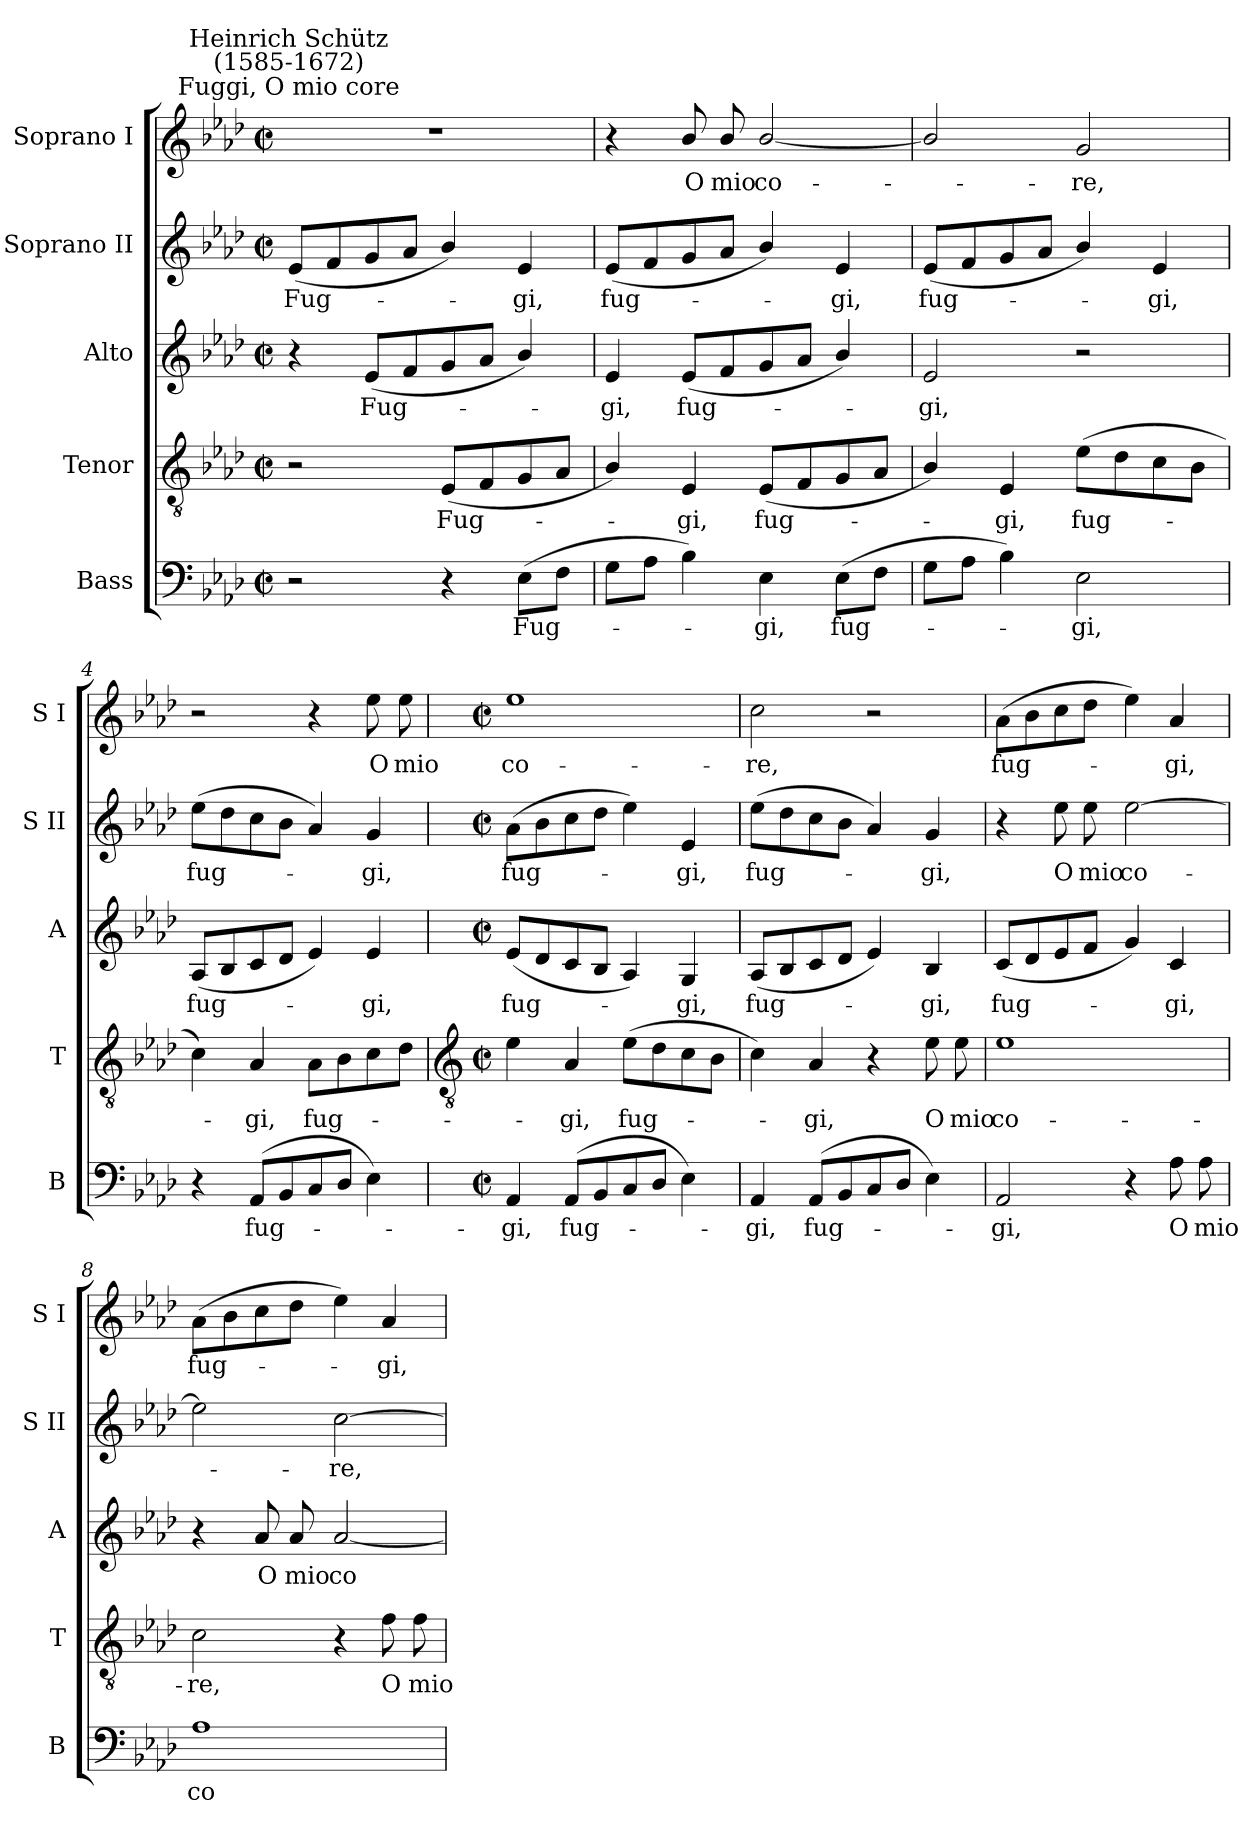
**kern	**text	**kern	**text	**kern	**text	**kern	**text	**kern	**text
*part5	*part5	*part4	*part4	*part3	*part3	*part2	*part2	*part1	*part1
*staff5	*staff5	*staff4	*staff4	*staff3	*staff3	*staff2	*staff2	*staff1	*staff1
*I"Bass	*	*I"Tenor	*	*I"Alto	*	*I"Soprano II	*	*I"Soprano I	*
*I'B	*	*I'T	*	*I'A	*	*I'S II	*	*I'S I	*
*clefF4	*	*clefGv2	*	*clefG2	*	*clefG2	*	*clefG2	*
*k[b-e-a-d-]	*	*k[b-e-a-d-]	*	*k[b-e-a-d-]	*	*k[b-e-a-d-]	*	*k[b-e-a-d-]	*
*A-:	*	*A-:	*	*A-:	*	*A-:	*	*A-:	*
*M2/2	*	*M2/2	*	*M2/2	*	*M2/2	*	*M2/2	*
*met(c|)	*	*met(c|)	*	*met(c|)	*	*met(c|)	*	*met(c|)	*
=1	=1	=1	=1	=1	=1	=1	=1	=1	=1
!	!	!	!	!	!	!	!	!LO:TX:a:cj:t=Fuggi, O mio core	!
!	!	!	!	!	!	!	!	!LO:TX:a:cj:t=Heinrich Schütz\n(1585-1672)	!
!	!	!	!	!	!	!	!LO:LY:b	!	!
2r	.	2r	.	4r	.	(<8e-L	Fug-	1r	.
.	.	.	.	.	.	8f	.	.	.
!	!	!	!	!	!LO:LY:b	!	!	!	!
.	.	.	.	(<8e-L	Fug-	8g	.	.	.
.	.	.	.	8f	.	8a-J	.	.	.
!	!	!	!LO:LY:b	!	!	!	!	!	!
4r	.	(<8E-L	Fug-	8g	.	4b-/)	.	.	.
.	.	8F	.	8a-J	.	.	.	.	.
!	!LO:LY:b	!	!	!	!	!	!LO:LY:b	!	!
(>8E-L	Fug-	8G	.	4b-/)	.	4e-	gi,	.	.
8FJ	.	8A-J	.	.	.	.	.	.	.
=2	=2	=2	=2	=2	=2	=2	=2	=2	=2
!	!	!	!	!	!LO:LY:b	!	!LO:LY:b	!	!
8GL	.	4B-/)	.	4e-	gi,	(<8e-L	fug-	4r	.
8A-J	.	.	.	.	.	8f	.	.	.
!	!	!	!LO:LY:b	!	!LO:LY:b	!	!	!	!LO:LY:b
4B-)	.	4E-	gi,	(<8e-L	fug-	8g	.	8b-/	O
!	!	!	!	!	!	!	!	!	!LO:LY:b
.	.	.	.	8f	.	8a-J	.	8b-/	mio
!	!LO:LY:b	!	!LO:LY:b	!	!	!	!	!	!LO:LY:b
4E-	gi,	(<8E-L	fug-	8g	.	4b-/)	.	[2b-/	co-
.	.	8F	.	8a-J	.	.	.	.	.
!	!LO:LY:b	!	!	!	!	!	!LO:LY:b	!	!
(>8E-L	fug-	8G	.	4b-/)	.	4e-	gi,	.	.
8FJ	.	8A-J	.	.	.	.	.	.	.
=3	=3	=3	=3	=3	=3	=3	=3	=3	=3
!	!	!	!	!	!LO:LY:b	!	!LO:LY:b	!	!
8GL	.	4B-/)	.	2e-	gi,	(<8e-L	fug-	2b-/]	.
8A-J	.	.	.	.	.	8f	.	.	.
!	!	!	!LO:LY:b	!	!	!	!	!	!
4B-)	.	4E-	gi,	.	.	8g	.	.	.
.	.	.	.	.	.	8a-J	.	.	.
!	!LO:LY:b	!	!LO:LY:b	!	!	!	!	!	!LO:LY:b
2E-	gi,	(>8e-L	fug-	2r	.	4b-/)	.	2g	re,
.	.	8d-	.	.	.	.	.	.	.
!	!	!	!	!	!	!	!LO:LY:b	!	!
.	.	8c	.	.	.	4e-	gi,	.	.
.	.	8B-J	.	.	.	.	.	.	.
=4	=4	=4	=4	=4	=4	=4	=4	=4	=4
!	!	!	!	!	!LO:LY:b	!	!LO:LY:b	!	!
4r	.	4c)	.	(<8A-L	fug-	(>8ee-L	fug-	2r	.
.	.	.	.	8B-	.	8dd-	.	.	.
!	!LO:LY:b	!	!LO:LY:b	!	!	!	!	!	!
(<8AA-L	fug-	4A-	gi,	8c	.	8cc	.	.	.
8BB-	.	.	.	8d-J	.	8b-J	.	.	.
!	!	!	!LO:LY:b	!	!	!	!	!	!
8C	.	8A-L	fug-	4e-)	.	4a-)	.	4r	.
8D-J	.	8B-	.	.	.	.	.	.	.
!	!	!	!	!	!LO:LY:b	!	!LO:LY:b	!	!LO:LY:b
4E-)	.	8c	.	4e-	gi,	4g	gi,	8ee-	O
!	!	!	!	!	!	!	!	!	!LO:LY:b
.	.	8d-J	.	.	.	.	.	8ee-	mio
!!LO:LB:g=z
=5	=5	=5	=5	=5	=5	=5	=5	=5	=5
*	*	*clefGv2	*	*	*	*	*	*	*
*M2/2	*	*M2/2	*	*M2/2	*	*M2/2	*	*M2/2	*
*met(c|)	*	*met(c|)	*	*met(c|)	*	*met(c|)	*	*met(c|)	*
!	!LO:LY:b	!	!	!	!LO:LY:b	!	!LO:LY:b	!	!LO:LY:b
4AA-	gi,	4e-	.	(<8e-L	fug-	(>8a-L	fug-	1ee-	co-
.	.	.	.	8d-	.	8b-	.	.	.
!	!LO:LY:b	!	!LO:LY:b	!	!	!	!	!	!
(<8AA-L	fug-	4A-	gi,	8c	.	8cc	.	.	.
8BB-	.	.	.	8B-J	.	8dd-J	.	.	.
!	!	!	!LO:LY:b	!	!	!	!	!	!
8C	.	(>8e-L	fug-	4A-)	.	4ee-)	.	.	.
8D-J	.	8d-	.	.	.	.	.	.	.
!	!	!	!	!	!LO:LY:b	!	!LO:LY:b	!	!
4E-)	.	8c	.	4G	gi,	4e-	gi,	.	.
.	.	8B-J	.	.	.	.	.	.	.
=6	=6	=6	=6	=6	=6	=6	=6	=6	=6
!	!LO:LY:b	!	!	!	!LO:LY:b	!	!LO:LY:b	!	!LO:LY:b
4AA-	gi,	4c)	.	(<8A-L	fug-	(>8ee-L	fug-	2cc	-re,
.	.	.	.	8B-	.	8dd-	.	.	.
!	!LO:LY:b	!	!LO:LY:b	!	!	!	!	!	!
(<8AA-L	fug-	4A-	gi,	8c	.	8cc	.	.	.
8BB-	.	.	.	8d-J	.	8b-J	.	.	.
8C	.	4r	.	4e-)	.	4a-)	.	2r	.
8D-J	.	.	.	.	.	.	.	.	.
!	!	!	!LO:LY:b	!	!LO:LY:b	!	!LO:LY:b	!	!
4E-)	.	8e-	O	4B-	gi,	4g	gi,	.	.
!	!	!	!LO:LY:b	!	!	!	!	!	!
.	.	8e-	mio	.	.	.	.	.	.
=7	=7	=7	=7	=7	=7	=7	=7	=7	=7
!	!LO:LY:b	!	!LO:LY:b	!	!LO:LY:b	!	!	!	!LO:LY:b
2AA-	gi,	1e-	co-	(<8cL	fug-	4r	.	(>8a-L	fug-
.	.	.	.	8d-	.	.	.	8b-	.
!	!	!	!	!	!	!	!LO:LY:b	!	!
.	.	.	.	8e-	.	8ee-	O	8cc	.
!	!	!	!	!	!	!	!LO:LY:b	!	!
.	.	.	.	8fJ	.	8ee-	mio	8dd-J	.
!	!	!	!	!	!	!	!LO:LY:b	!	!
4r	.	.	.	4g)	.	[2ee-	co-	4ee-)	.
!	!LO:LY:b	!	!	!	!LO:LY:b	!	!	!	!LO:LY:b
8A-	O	.	.	4c	gi,	.	.	4a-	gi,
!	!LO:LY:b	!	!	!	!	!	!	!	!
8A-	mio	.	.	.	.	.	.	.	.
=8	=8	=8	=8	=8	=8	=8	=8	=8	=8
!	!LO:LY:b	!	!LO:LY:b	!	!	!	!	!	!LO:LY:b
1A-	co-	2c	-re,	4r	.	2ee-]	.	(>8a-L	fug-
.	.	.	.	.	.	.	.	8b-	.
!	!	!	!	!	!LO:LY:b	!	!	!	!
.	.	.	.	8a-	O	.	.	8cc	.
!	!	!	!	!	!LO:LY:b	!	!	!	!
.	.	.	.	8a-	mio	.	.	8dd-J	.
!	!	!	!	!	!LO:LY:b	!	!LO:LY:b	!	!
.	.	4r	.	[2a-	co-	[2cc	re,	4ee-)	.
!	!	!	!LO:LY:b	!	!	!	!	!	!LO:LY:b
.	.	8f	O	.	.	.	.	4a-	gi,
!	!	!	!LO:LY:b	!	!	!	!	!	!
.	.	8f	mio	.	.	.	.	.	.
=	=	=	=	=	=	=	=	=	=
*-	*-	*-	*-	*-	*-	*-	*-	*-	*-
